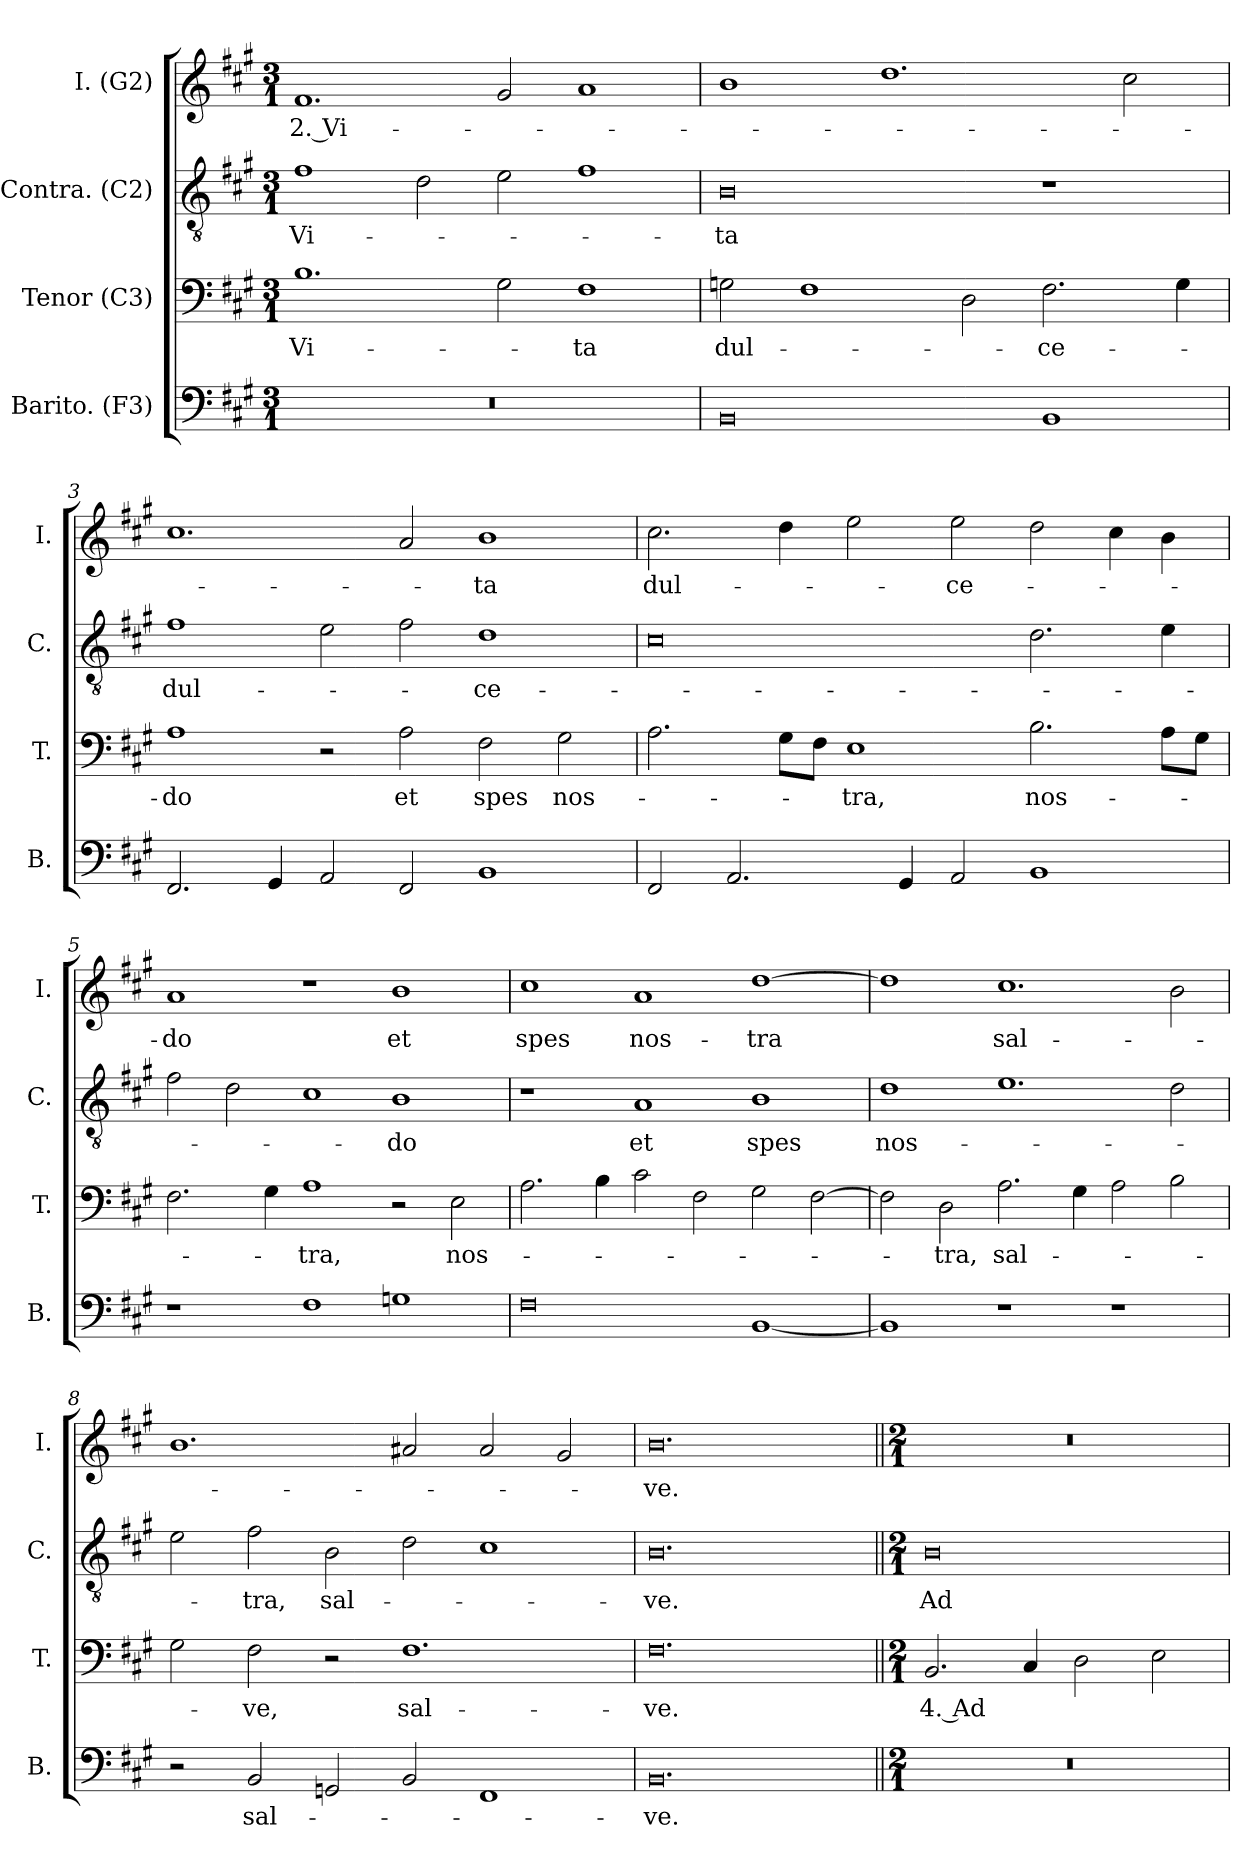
**kern	**text	**kern	**text	**kern	**text	**kern	**text
*part4	*part4	*part3	*part3	*part2	*part2	*part1	*part1
*staff4	*staff4	*staff3	*staff3	*staff2	*staff2	*staff1	*staff1
*I"Barito. (F3)	*	*I"Tenor (C3)	*	*I"Contra. (C2)	*	*I"I. (G2)	*
*I'B.	*	*I'T.	*	*I'C.	*	*I'I.	*
!!LO:PB:g=z
*clefF4	*	*clefF4	*	*clefGv2	*	*clefG2	*
*	*	*ITrd7c12	*	*ITrd7c12	*	*	*
*k[f#c#g#]	*	*k[f#c#g#]	*	*k[f#c#g#]	*	*k[f#c#g#]	*
*A:	*	*A:	*	*A:	*	*A:	*
*M3/1	*	*M3/1	*	*M3/1	*	*M3/1	*
=1	=1	=1	=1	=1	=1	=1	=1
!LO:N:vis=1	!	!	!	!	!	!	!
!	!	!	!LO:LY:b:color=#000000	!	!	!	!
!	!	!	!	!	!LO:LY:b:color=#000000	!	!
!	!	!	!	!	!	!	!LO:LY:b:color=#000000
0.r	.	1.BBi	Vi-	1F#i	Vi-	1.f#i	2. Vi-
.	.	.	.	2Di\	.	.	.
.	.	2GG#i\	.	2Ei\	.	2g#i/	.
!	!	!	!LO:LY:b:color=#000000	!	!	!	!
.	.	1FF#i	-ta	1F#i	.	1ai	.
=2	=2	=2	=2	=2	=2	=2	=2
!	!	!	!LO:LY:b:color=#000000	!	!	!	!
!	!	!	!	!	!LO:LY:b:color=#000000	!	!
0BBi	.	2GGni\	dul-	0BBi	-ta	1bi	.
.	.	1FF#i	.	.	.	.	.
.	.	.	.	.	.	1.ddi	.
.	.	2DDi\	.	.	.	.	.
!	!	!	!LO:LY:b:color=#000000	!	!	!	!
1BBi	.	2.FF#i\	-ce-	1r	.	.	.
.	.	.	.	.	.	2cc#i\	.
.	.	4GGi\	.	.	.	.	.
=3	=3	=3	=3	=3	=3	=3	=3
!	!	!	!LO:LY:b:color=#000000	!	!	!	!
!	!	!	!	!	!LO:LY:b:color=#000000	!	!
2.FF#i/	.	1AAi	-do	1F#i	dul-	1.cc#i	.
4GG#i/	.	.	.	.	.	.	.
2AAi/	.	2r	.	2Ei\	.	.	.
!	!	!	!LO:LY:b:color=#000000	!	!	!	!
2FF#i/	.	2AAi\	et	2F#i\	.	2ai/	.
!	!	!	!LO:LY:b:color=#000000	!	!	!	!
!	!	!	!	!	!LO:LY:b:color=#000000	!	!
!	!	!	!	!	!	!	!LO:LY:b:color=#000000
1BBi	.	2FF#i\	spes	1Di	-ce-	1bi	-ta
!	!	!	!LO:LY:b:color=#000000	!	!	!	!
.	.	2GG#i\	nos-	.	.	.	.
!!LO:LB:g=z
=4	=4	=4	=4	=4	=4	=4	=4
!	!	!	!	!	!	!	!LO:LY:b:color=#000000
2FF#i/	.	2.AAi\	.	0C#i	.	2.cc#i\	dul-
2.AAi/	.	.	.	.	.	.	.
.	.	8GG#i\L	.	.	.	4ddi\	.
.	.	8FF#i\J	.	.	.	.	.
!	!	!	!LO:LY:b:color=#000000	!	!	!	!
.	.	1EEi	-tra,	.	.	2eei\	.
4GG#i/	.	.	.	.	.	.	.
!	!	!	!	!	!	!	!LO:LY:b:color=#000000
2AAi/	.	.	.	.	.	2eei\	-ce-
!	!	!	!LO:LY:b:color=#000000	!	!	!	!
1BBi	.	2.BBi\	nos-	2.Di\	.	2ddi\	.
.	.	.	.	.	.	4cc#i\	.
.	.	8AAi\L	.	4Ei\	.	4bi\	.
.	.	8GG#i\J	.	.	.	.	.
=5	=5	=5	=5	=5	=5	=5	=5
!	!	!	!	!	!	!	!LO:LY:b:color=#000000
1r	.	2.FF#i\	.	2F#i\	.	1ai	-do
.	.	.	.	2Di\	.	.	.
.	.	4GG#i\	.	.	.	.	.
!	!	!	!LO:LY:b:color=#000000	!	!	!	!
1F#i	.	1AAi	-tra,	1C#i	.	1r	.
!	!	!	!	!	!LO:LY:b:color=#000000	!	!
!	!	!	!	!	!	!	!LO:LY:b:color=#000000
1Gi	.	2r	.	1BBi	-do	1bi	et
!	!	!	!LO:LY:b:color=#000000	!	!	!	!
.	.	2EEi\	nos-	.	.	.	.
=6	=6	=6	=6	=6	=6	=6	=6
!	!	!	!	!	!	!	!LO:LY:b:color=#000000
0F#i	.	2.AAi\	.	1r	.	1cc#i	spes
.	.	4BBi\	.	.	.	.	.
!	!	!	!	!	!LO:LY:b:color=#000000	!	!
!	!	!	!	!	!	!	!LO:LY:b:color=#000000
.	.	2C#i\	.	1AAi	et	1ai	nos-
.	.	2FF#i\	.	.	.	.	.
!	!	!	!	!	!LO:LY:b:color=#000000	!	!
!	!	!	!	!	!	!	!LO:LY:b:color=#000000
[1BBi	.	2GG#i\	.	1BBi	spes	[1ddi	-tra
.	.	[2FF#i\	.	.	.	.	.
!!LO:LB:g=z
=7	=7	=7	=7	=7	=7	=7	=7
!	!	!	!	!	!LO:LY:b:color=#000000	!	!
1BBi]	.	2FF#i\]	.	1Di	nos-	1ddi]	.
!	!	!	!LO:LY:b:color=#000000	!	!	!	!
.	.	2DDi\	-tra,	.	.	.	.
!	!	!	!LO:LY:b:color=#000000	!	!	!	!
!	!	!	!	!	!	!	!LO:LY:b:color=#000000
1r	.	2.AAi\	sal-	1.Ei	.	1.cc#i	sal-
.	.	4GG#i\	.	.	.	.	.
1r	.	2AAi\	.	.	.	.	.
.	.	2BBi\	.	2Di\	.	2bi\	.
=8	=8	=8	=8	=8	=8	=8	=8
2r	.	2GG#i\	.	2Ei\	.	1.bi	.
!	!LO:LY:b:color=#000000	!	!	!	!	!	!
!	!	!	!LO:LY:b:color=#000000	!	!	!	!
!	!	!	!	!	!LO:LY:b:color=#000000	!	!
2BBi/	sal-	2FF#i\	-ve,	2F#i\	-tra,	.	.
!	!	!	!	!	!LO:LY:b:color=#000000	!	!
2GGi/	.	2r	.	2BBi\	sal-	.	.
!	!	!	!LO:LY:b:color=#000000	!	!	!	!
2BBi/	.	1.FF#i	sal-	2Di\	.	2a#i/	.
1FF#i	.	.	.	1C#i	.	2a#i/	.
.	.	.	.	.	.	2g#i/	.
=9	=9	=9	=9	=9	=9	=9	=9
!	!LO:LY:b:color=#000000	!	!	!	!	!	!
!	!	!	!LO:LY:b:color=#000000	!	!	!	!
!	!	!	!	!	!LO:LY:b:color=#000000	!	!
!	!	!	!	!	!	!	!LO:LY:b:color=#000000
0.BBi	-ve.	0.FF#i	-ve.	0.BBi	-ve.	0.bi	-ve.
=10||	=10||	=10||	=10||	=10||	=10||	=10||	=10||
*M2/1	*	*M2/1	*	*M2/1	*	*M2/1	*
!LO:N:vis=1	!	!	!	!	!	!	!
!	!	!	!LO:LY:b:color=#000000	!	!	!	!
!	!	!	!	!	!LO:LY:b:color=#000000	!LO:N:vis=1	!
0r	.	2.BBBi/	4. Ad	0BBi	Ad	0r	.
.	.	4CC#i/	.	.	.	.	.
.	.	2DDi\	.	.	.	.	.
.	.	2EEi\	.	.	.	.	.
=	=	=	=	=	=	=	=
*-	*-	*-	*-	*-	*-	*-	*-
